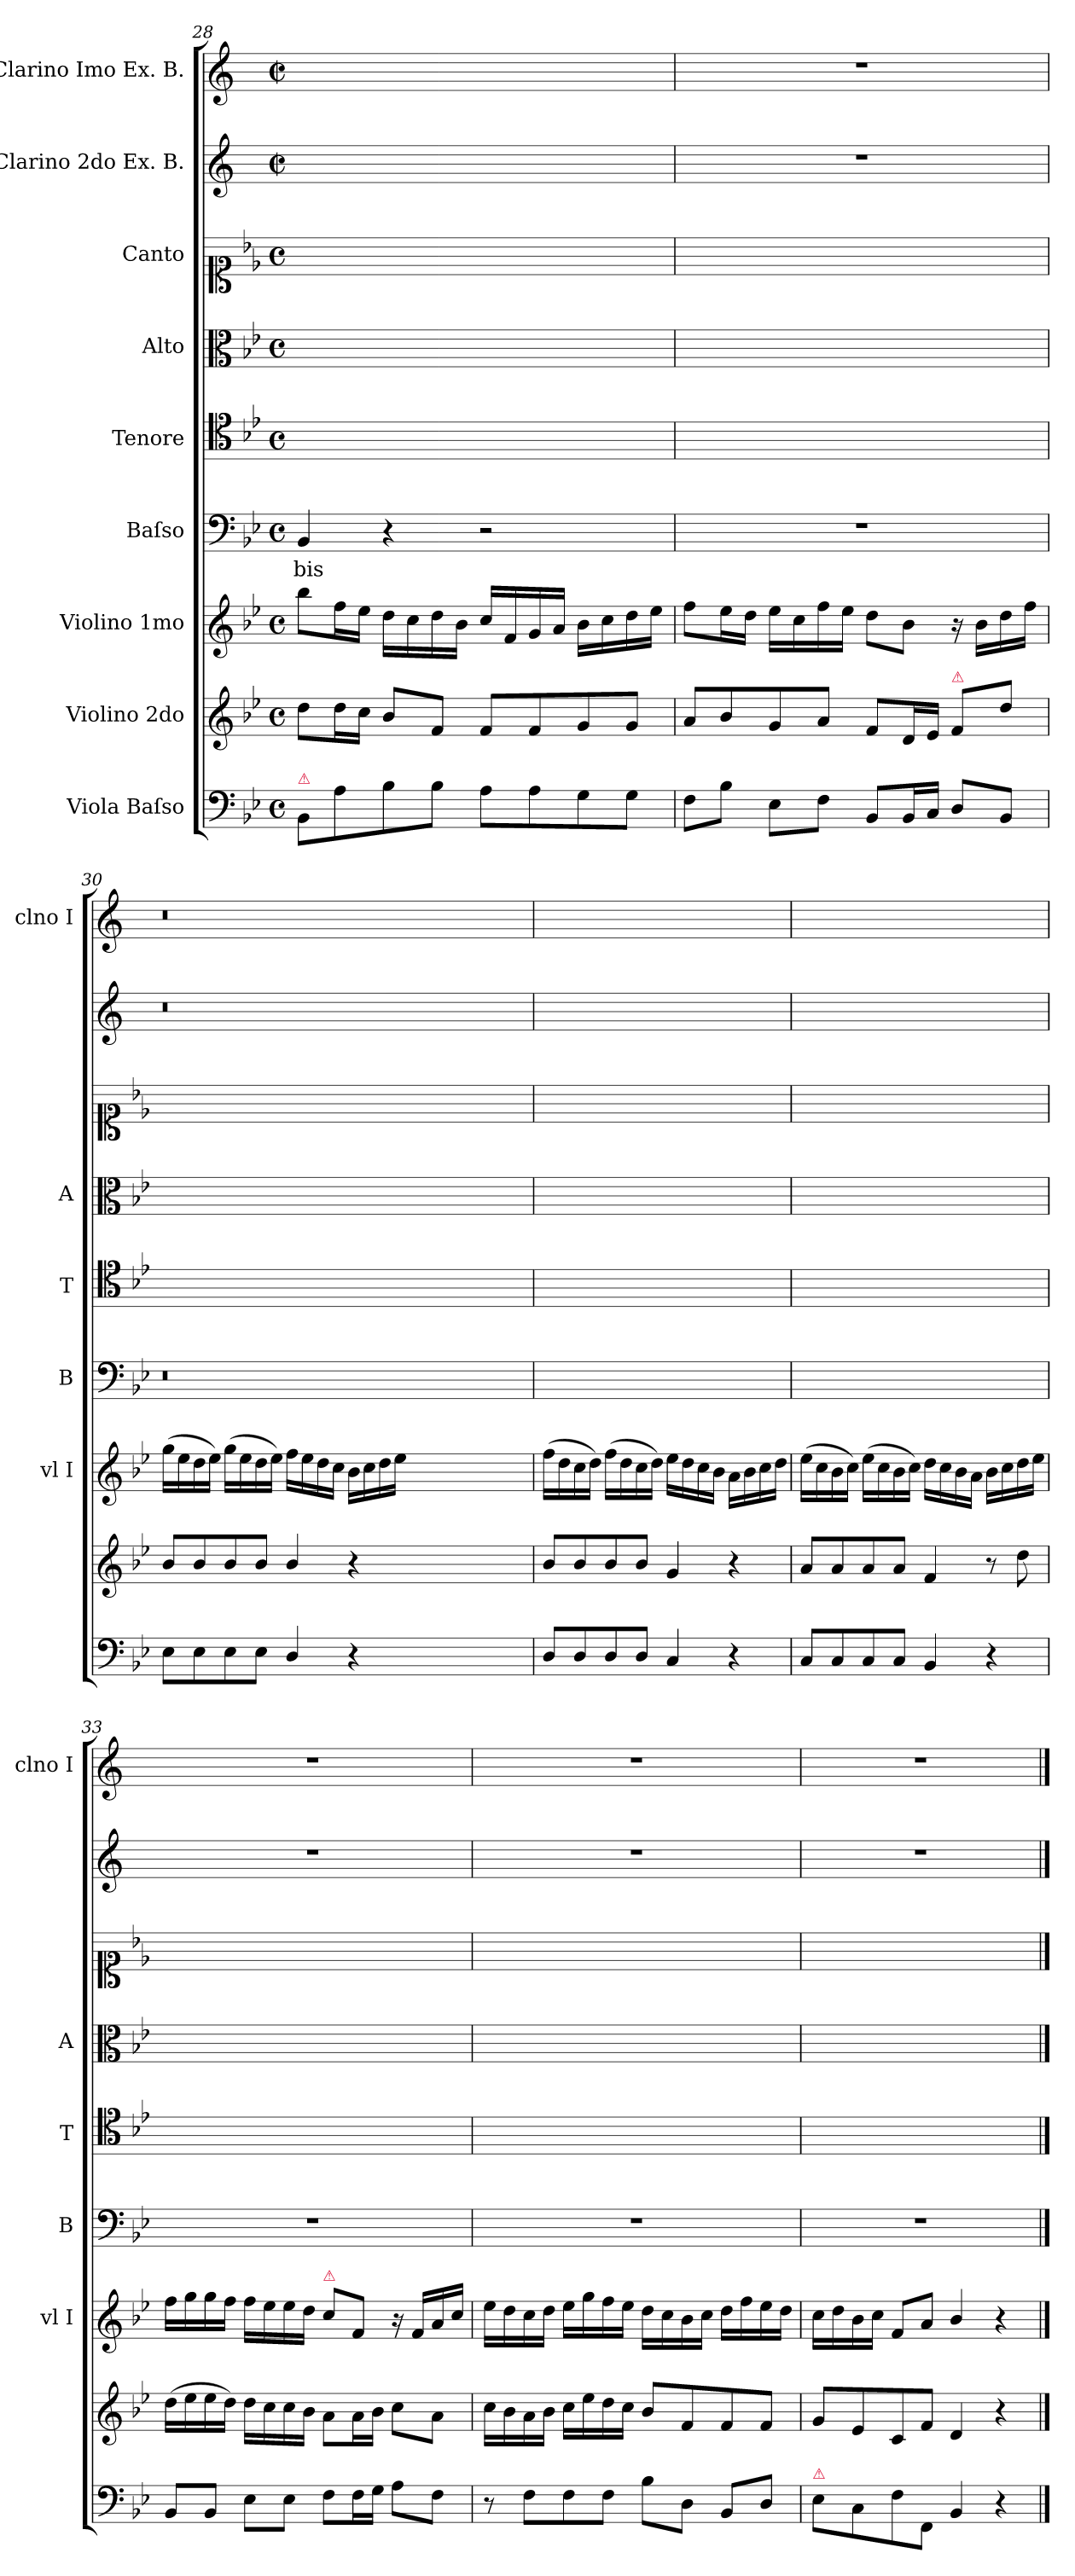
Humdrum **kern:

**kern	**kern	**kern	**kern	**text	**kern	**kern	**kern	**kern	**kern
*part9	*part8	*part7	*part6	*part6	*part5	*part4	*part3	*part2	*part1
*staff9	*staff8	*staff7	*staff6	*staff6	*staff5	*staff4	*staff3	*staff2	*staff1
*I"Viola Baſso	*I"Violino 2do	*I"Violino 1mo	*I"Baſso	*	*I"Tenore	*I"Alto	*I"Canto	*I"Clarino 2do Ex. B.	*I"Clarino Imo Ex. B.
*	*	*I'vl I	*I'B	*	*I'T	*I'A	*	*	*I'clno I
*clefF4	*clefG2	*clefG2	*clefF4	*	*clefC4	*clefC3	*clefC1	*clefG2	*clefG2
*	*	*	*	*	*	*	*	*ITrd1c2	*ITrd1c2
*k[b-e-]	*k[b-e-]	*k[b-e-]	*k[b-e-]	*	*k[b-e-]	*k[b-e-]	*k[b-e-]	*k[b-e-]	*k[b-e-]
*B-:	*B-:	*B-:	*B-:	*	*B-:	*B-:	*B-:	*B-:	*B-:
*M4/4	*M4/4	*M4/4	*M4/4	*	*M4/4	*M4/4	*M4/4	*M4/4	*M4/4
*met(c)	*met(c)	*met(c)	*met(c)	*	*met(c)	*met(c)	*met(c)	*met(c|)	*met(c|)
=28	=28	=28	=28	=28	=28	=28	=28	=28	=28
!LO:TX:a:color=crimson:t=⚠	!	!	!	!	!	!	!	!	!
8BB-/L	8dd\L	8bb-\L	4BB-/	-bis	1ryy	1ryy	1ryy	1ryy	1ryy
8A\	16dd\L	16ff\L	.	.	.	.	.	.	.
.	16cc\JJ	16ee-\JJ	.	.	.	.	.	.	.
8B-\	8b-/L	16dd\LL	4r	.	.	.	.	.	.
.	.	16cc\	.	.	.	.	.	.	.
8B-\J	8f/J	16dd\	.	.	.	.	.	.	.
.	.	16b-\JJ	.	.	.	.	.	.	.
8A\L	8f/L	16cc/LL	2r	.	.	.	.	.	.
.	.	16f/	.	.	.	.	.	.	.
8A\	8f/	16g/	.	.	.	.	.	.	.
.	.	16a/JJ	.	.	.	.	.	.	.
8G\	8g/	16b-\LL	.	.	.	.	.	.	.
.	.	16cc\	.	.	.	.	.	.	.
8G\J	8g/J	16dd\	.	.	.	.	.	.	.
.	.	16ee-\JJ	.	.	.	.	.	.	.
=29	=29	=29	=29	=29	=29	=29	=29	=29	=29
8F\L	8a/L	8ff\L	1r	.	1ryy	1ryy	1ryy	1r	1r
8B-\J	8b-/	16ee-\L	.	.	.	.	.	.	.
.	.	16dd\JJ	.	.	.	.	.	.	.
8E-\L	8g/	16ee-\LL	.	.	.	.	.	.	.
.	.	16cc\	.	.	.	.	.	.	.
8F\J	8a/J	16ff\	.	.	.	.	.	.	.
.	.	16ee-\JJ	.	.	.	.	.	.	.
8BB-/L	8f/L	8dd\L	.	.	.	.	.	.	.
16BB-/L	16d/L	8b-\J	.	.	.	.	.	.	.
16C/JJ	16e-/JJ	.	.	.	.	.	.	.	.
!	!LO:TX:a:color=crimson:t=⚠	!	!	!	!	!	!	!	!
8D/L	8f/L	16r	.	.	.	.	.	.	.
.	.	16b-\LL	.	.	.	.	.	.	.
8BB-/J	8dd\J	16dd\	.	.	.	.	.	.	.
.	.	16ff\JJ	.	.	.	.	.	.	.
=30	=30	=30	=30	=30	=30	=30	=30	=30	=30
8E-\L	8b-/L	(16gg\LL	0.r	.	1ryy	1ryy	1ryy	0.r	0.r
.	.	16ee-\	.	.	.	.	.	.	.
8E-\	8b-/	16dd\	.	.	.	.	.	.	.
.	.	16ee-\JJ)	.	.	.	.	.	.	.
8E-\	8b-/	(16gg\LL	.	.	.	.	.	.	.
.	.	16ee-\	.	.	.	.	.	.	.
8E-\J	8b-/J	16dd\	.	.	.	.	.	.	.
.	.	16ee-\JJ)	.	.	.	.	.	.	.
4D/	4b-/	16ff\LL	.	.	.	.	.	.	.
.	.	16ee-\	.	.	.	.	.	.	.
.	.	16dd\	.	.	.	.	.	.	.
.	.	16cc\JJ	.	.	.	.	.	.	.
4r	4r	16b-\LL	.	.	.	.	.	.	.
.	.	16cc\	.	.	.	.	.	.	.
.	.	16dd\	.	.	.	.	.	.	.
.	.	16ee-\JJ	.	.	.	.	.	.	.
0ryy	0ryy	0ryy	.	.	0ryy	0ryy	0ryy	.	.
=31	=31	=31	=31	=31	=31	=31	=31	=31	=31
8D/L	8b-/L	(16ff\LL	1ryy	.	1ryy	1ryy	1ryy	1ryy	1ryy
.	.	16dd\	.	.	.	.	.	.	.
8D/	8b-/	16cc\	.	.	.	.	.	.	.
.	.	16dd\JJ)	.	.	.	.	.	.	.
8D/	8b-/	(16ff\LL	.	.	.	.	.	.	.
.	.	16dd\	.	.	.	.	.	.	.
8D/J	8b-/J	16cc\	.	.	.	.	.	.	.
.	.	16dd\JJ)	.	.	.	.	.	.	.
4C/	4g/	16ee-\LL	.	.	.	.	.	.	.
.	.	16dd\	.	.	.	.	.	.	.
.	.	16cc\	.	.	.	.	.	.	.
.	.	16b-\JJ	.	.	.	.	.	.	.
4r	4r	16a\LL	.	.	.	.	.	.	.
.	.	16b-\	.	.	.	.	.	.	.
.	.	16cc\	.	.	.	.	.	.	.
.	.	16dd\JJ	.	.	.	.	.	.	.
=32	=32	=32	=32	=32	=32	=32	=32	=32	=32
8C/L	8a/L	(16ee-\LL	1ryy	.	1ryy	1ryy	1ryy	1ryy	1ryy
.	.	16cc\	.	.	.	.	.	.	.
8C/	8a/	16b-\	.	.	.	.	.	.	.
.	.	16cc\JJ)	.	.	.	.	.	.	.
8C/	8a/	(16ee-\LL	.	.	.	.	.	.	.
.	.	16cc\	.	.	.	.	.	.	.
8C/J	8a/J	16b-\	.	.	.	.	.	.	.
.	.	16cc\JJ)	.	.	.	.	.	.	.
4BB-/	4f/	16dd\LL	.	.	.	.	.	.	.
.	.	16cc\	.	.	.	.	.	.	.
.	.	16b-\	.	.	.	.	.	.	.
.	.	16a\JJ	.	.	.	.	.	.	.
4r	8r	16b-\LL	.	.	.	.	.	.	.
.	.	16cc\	.	.	.	.	.	.	.
.	8dd\	16dd\	.	.	.	.	.	.	.
.	.	16ee-\JJ	.	.	.	.	.	.	.
=33	=33	=33	=33	=33	=33	=33	=33	=33	=33
8BB-/L	(16dd\LL	16ff\LL	1r	.	1ryy	1ryy	1ryy	1r	1r
.	16ee-\	16gg\	.	.	.	.	.	.	.
8BB-/J	16ee-\	16gg\	.	.	.	.	.	.	.
.	16dd\JJ)	16ff\JJ	.	.	.	.	.	.	.
8E-\L	16dd\LL	16ff\LL	.	.	.	.	.	.	.
.	16cc\	16ee-\	.	.	.	.	.	.	.
8E-\J	16cc\	16ee-\	.	.	.	.	.	.	.
.	16b-\JJ	16dd\JJ	.	.	.	.	.	.	.
!	!	!LO:TX:a:color=crimson:t=⚠	!	!	!	!	!	!	!
8F\L	8a\L	8cc\L	.	.	.	.	.	.	.
16F\L	16a\L	8f/J	.	.	.	.	.	.	.
16G\JJ	16b-\JJ	.	.	.	.	.	.	.	.
8A\L	8cc\L	16r	.	.	.	.	.	.	.
.	.	16f/LL	.	.	.	.	.	.	.
8F\J	8a\J	16a/	.	.	.	.	.	.	.
.	.	16cc/JJ	.	.	.	.	.	.	.
=34	=34	=34	=34	=34	=34	=34	=34	=34	=34
8r	16cc\LL	16ee-\LL	1r	.	1ryy	1ryy	1ryy	1r	1r
.	16b-\	16dd\	.	.	.	.	.	.	.
8F\L	16a\	16cc\	.	.	.	.	.	.	.
.	16b-\JJ	16dd\JJ	.	.	.	.	.	.	.
8F\	16cc\LL	16ee-\LL	.	.	.	.	.	.	.
.	16ee-\	16gg\	.	.	.	.	.	.	.
8F\J	16dd\	16ff\	.	.	.	.	.	.	.
.	16cc\JJ	16ee-\JJ	.	.	.	.	.	.	.
8B-\L	8b-/L	16dd\LL	.	.	.	.	.	.	.
.	.	16cc\	.	.	.	.	.	.	.
8D\J	8f/	16b-\	.	.	.	.	.	.	.
.	.	16cc\JJ	.	.	.	.	.	.	.
8BB-/L	8f/	16dd\LL	.	.	.	.	.	.	.
.	.	16ff\	.	.	.	.	.	.	.
8D/J	8f/J	16ee-\	.	.	.	.	.	.	.
.	.	16dd\JJ	.	.	.	.	.	.	.
=35	=35	=35	=35	=35	=35	=35	=35	=35	=35
!LO:TX:a:color=crimson:t=⚠	!	!	!	!	!	!	!	!	!
8E-\L	8g/L	16cc\LL	1r	.	1ryy	1ryy	1ryy	1r	1r
.	.	16dd\	.	.	.	.	.	.	.
8C\	8e-/	16b-\	.	.	.	.	.	.	.
.	.	16cc\JJ	.	.	.	.	.	.	.
8F\	8c/	8f/L	.	.	.	.	.	.	.
8FF/J	8f/J	8a/J	.	.	.	.	.	.	.
4BB-/	4d/	4b-/	.	.	.	.	.	.	.
4r	4r	4r	.	.	.	.	.	.	.
==	==	==	==	==	==	==	==	==	==
*-	*-	*-	*-	*-	*-	*-	*-	*-	*-
